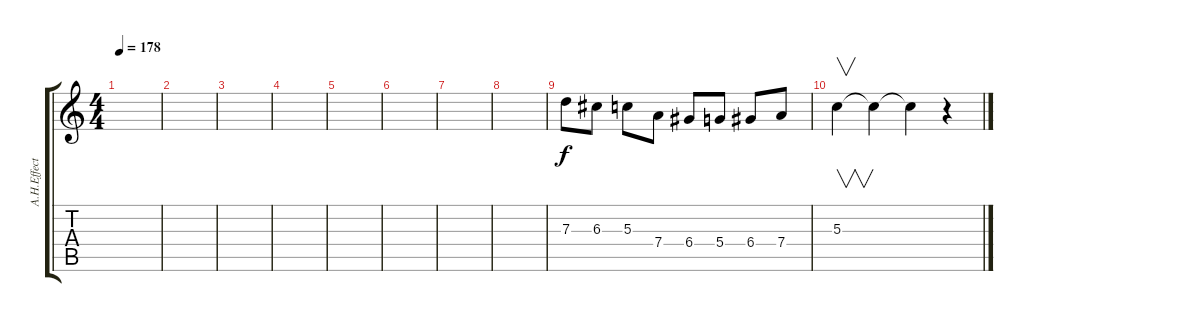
\track ("A.H.Effect" "A.H.Effect") {instrument guitarharmonics}
\staff {score tabs}
\tuning (E4 B3 G3 D3 A2 E2) {hide}
\ts (4 4)
\tempo 178
\clef g2
\ks c
|
|
|
|
|
|
|
|
7.3.8 6.3.8 5.3.8 7.4.8 6.4.8 5.4.8 6.4.8 7.4.8 |
5.3.4{v} 5.3{t}.4 5.3{t}.4 r.4
